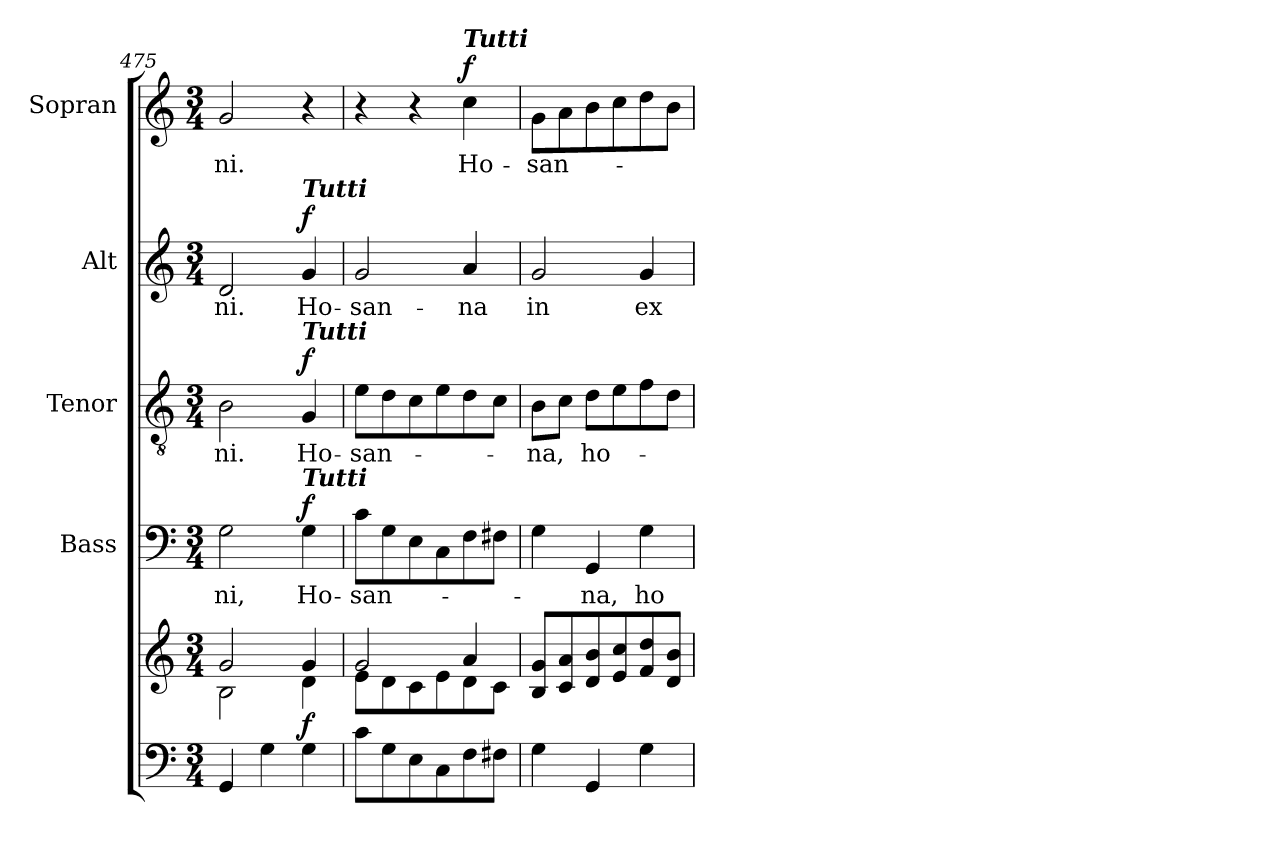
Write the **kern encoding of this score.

**kern	**kern	**dynam	**kern	**text	**dynam	**kern	**text	**dynam	**kern	**text	**dynam	**kern	**text	**dynam
*part5	*part5	*part5	*part4	*part4	*part4	*part3	*part3	*part3	*part2	*part2	*part2	*part1	*part1	*part1
*staff6	*staff5	*staff5/6	*staff4	*staff4	*staff4	*staff3	*staff3	*staff3	*staff2	*staff2	*staff2	*staff1	*staff1	*staff1
*	*	*	*I"Bass	*	*	*I"Tenor	*	*	*I"Alt	*	*	*I"Sopran	*	*
*	*	*	*I'B.	*	*	*I'T.	*	*	*I'A.	*	*	*I'S.	*	*
*clefF4	*clefG2	*	*clefF4	*	*	*clefGv2	*	*	*clefG2	*	*	*clefG2	*	*
*k[]	*k[]	*	*k[]	*	*	*k[]	*	*	*k[]	*	*	*k[]	*	*
*C:	*C:	*	*C:	*	*	*C:	*	*	*C:	*	*	*C:	*	*
*M3/4	*M3/4	*	*M3/4	*	*	*M3/4	*	*	*M3/4	*	*	*M3/4	*	*
=475	=475	=475	=475	=475	=475	=475	=475	=475	=475	=475	=475	=475	=475	=475
*	*^	*	*	*	*	*	*	*	*	*	*	*	*	*
!	!	!	!	!	!LO:LY:b	!	!	!LO:LY:b	!	!	!LO:LY:b	!	!	!LO:LY:b	!
4GG/	2g/	2B\	.	2G\	-ni,	.	2B\	-ni.	.	2d/	-ni.	.	2g/	-ni.	.
4G\	.	.	.	.	.	.	.	.	.	.	.	.	.	.	.
!	!	!	!	!	!	!	!	!	!	!LO:TX:a:Bi:t=Tutti	!	!	!	!	!
!	!	!	!	!	!	!	!LO:TX:a:Bi:t=Tutti	!	!	!	!	!	!	!	!
!	!	!	!	!LO:TX:a:Bi:t=Tutti	!	!	!	!	!	!	!	!	!	!	!
!	!	!	!LO:DY:b	!	!LO:LY:b	!LO:DY:a	!	!LO:LY:b	!LO:DY:a	!	!LO:LY:b	!LO:DY:a	!	!	!
4G\	4g/	4d\	f	4G\	Ho-	f	4G/	Ho-	f	4g/	Ho-	f	4r	.	.
=476	=476	=476	=476	=476	=476	=476	=476	=476	=476	=476	=476	=476	=476	=476	=476
!	!	!	!	!	!LO:LY:b	!	!	!LO:LY:b	!	!	!LO:LY:b	!	!	!	!
8c\L	2g/	8e\L	.	8c\L	-san-	.	8e\L	-san-	.	2g/	-san-	.	4r	.	.
8G\	.	8d\	.	8G\	.	.	8d\	.	.	.	.	.	.	.	.
8E\	.	8c\	.	8E\	.	.	8c\	.	.	.	.	.	4r	.	.
8C\	.	8e\	.	8C\	.	.	8e\	.	.	.	.	.	.	.	.
!	!	!	!	!	!	!	!	!	!	!	!	!	!LO:TX:a:Bi:t=Tutti	!	!
!	!	!	!	!	!	!	!	!	!	!	!LO:LY:b	!	!	!LO:LY:b	!LO:DY:a
8F\	4a/	8d\	.	8F\	.	.	8d\	.	.	4a/	-na	.	4cc\	Ho-	f
8F#X\J	.	8c\J	.	8F#X\J	.	.	8c\J	.	.	.	.	.	.	.	.
!!LO:PB:g=z
=477	=477	=477	=477	=477	=477	=477	=477	=477	=477	=477	=477	=477	=477	=477	=477
!	!	!	!	!	!	!	!	!LO:LY:b	!	!	!LO:LY:b	!	!	!LO:LY:b	!
*	*v	*v	*	*	*	*	*	*	*	*	*	*	*	*	*
4G\	8B/ 8g/L	.	4G\	.	.	8B\L	-na,	.	2g/	in	.	8g\L	-san-	.
.	8c/ 8a/	.	.	.	.	8c\J	.	.	.	.	.	8a\	.	.
!	!	!	!	!LO:LY:b	!	!	!LO:LY:b	!	!	!	!	!	!	!
4GG/	8d/ 8b/	.	4GG/	-na,	.	8d\L	ho-	.	.	.	.	8b\	.	.
.	8e/ 8cc/	.	.	.	.	8e\	.	.	.	.	.	8cc\	.	.
!	!	!	!	!LO:LY:b	!	!	!	!	!	!LO:LY:b	!	!	!	!
4G\	8f/ 8dd/	.	4G\	ho-	.	8f\	.	.	4g/	ex-	.	8dd\	.	.
.	8d/ 8b/J	.	.	.	.	8d\J	.	.	.	.	.	8b\J	.	.
=	=	=	=	=	=	=	=	=	=	=	=	=	=	=
*-	*-	*-	*-	*-	*-	*-	*-	*-	*-	*-	*-	*-	*-	*-
